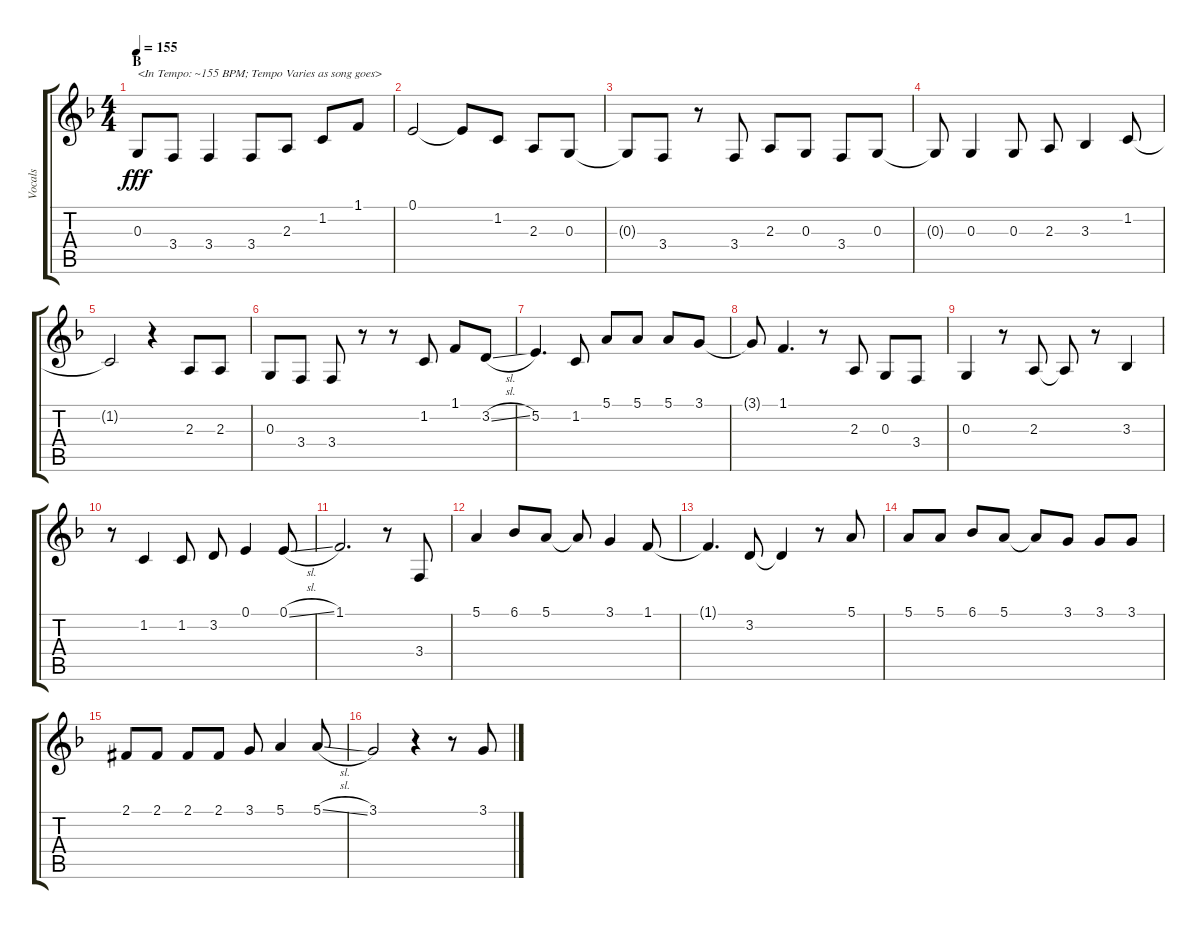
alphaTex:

\track ("Vocals" "Vocals") {instrument voiceoohs}
\staff {score tabs}
\tuning (E4 B3 G3 D3 A2 E2) {hide}
\ts (4 4)
\section ("" "B")
\tempo 155
\clef g2
\ks f
0.3.8{txt "<In Tempo: ~155 BPM; Tempo Varies as song goes>" dy fff} 3.4.8 3.4.4 3.4.8 2.3.8 1.2.8 1.1.8 |
0.1.2 0.1{t}.8 1.2.8 2.3.8 0.3.8 |
0.3{t}.8 3.4.8 r.8 3.4.8 2.3.8 0.3.8 3.4.8 0.3.8 |
0.3{t}.8 0.3.4 0.3.8 2.3.8 3.3.4 1.2.8 |
1.2{t}.2 r.4 2.3.8 2.3.8 |
0.3.8 3.4.8 3.4.8 r.8 r.8 1.2.8 1.1.8 3.2{sl}.8 |
5.2.4{d} 1.2.8 5.1.8 5.1.8 5.1.8 3.1.8 |
3.1{t}.8 1.1.4{d} r.8 2.3.8 0.3.8 3.4.8 |
0.3.4 r.8 2.3.8 2.3{t}.8 r.8 3.3.4 |
r.8 1.2.4 1.2.8 3.2.8 0.1.4 0.1{sl}.8 |
1.1.2{d} r.8 3.4.8 |
5.1.4 6.1.8 5.1.8 5.1{t}.8 3.1.4 1.1.8 |
1.1{t}.4{d} 3.2.8 3.2{t}.4 r.8 5.1.8 |
5.1.8 5.1.8 6.1.8 5.1.8 5.1{t}.8 3.1.8 3.1.8 3.1.8 |
2.1{acc #}.8 2.1{acc #}.8 2.1{acc #}.8 2.1{acc #}.8 3.1.8 5.1.4 5.1{sl}.8 |
3.1.2 r.4 r.8 3.1.8
